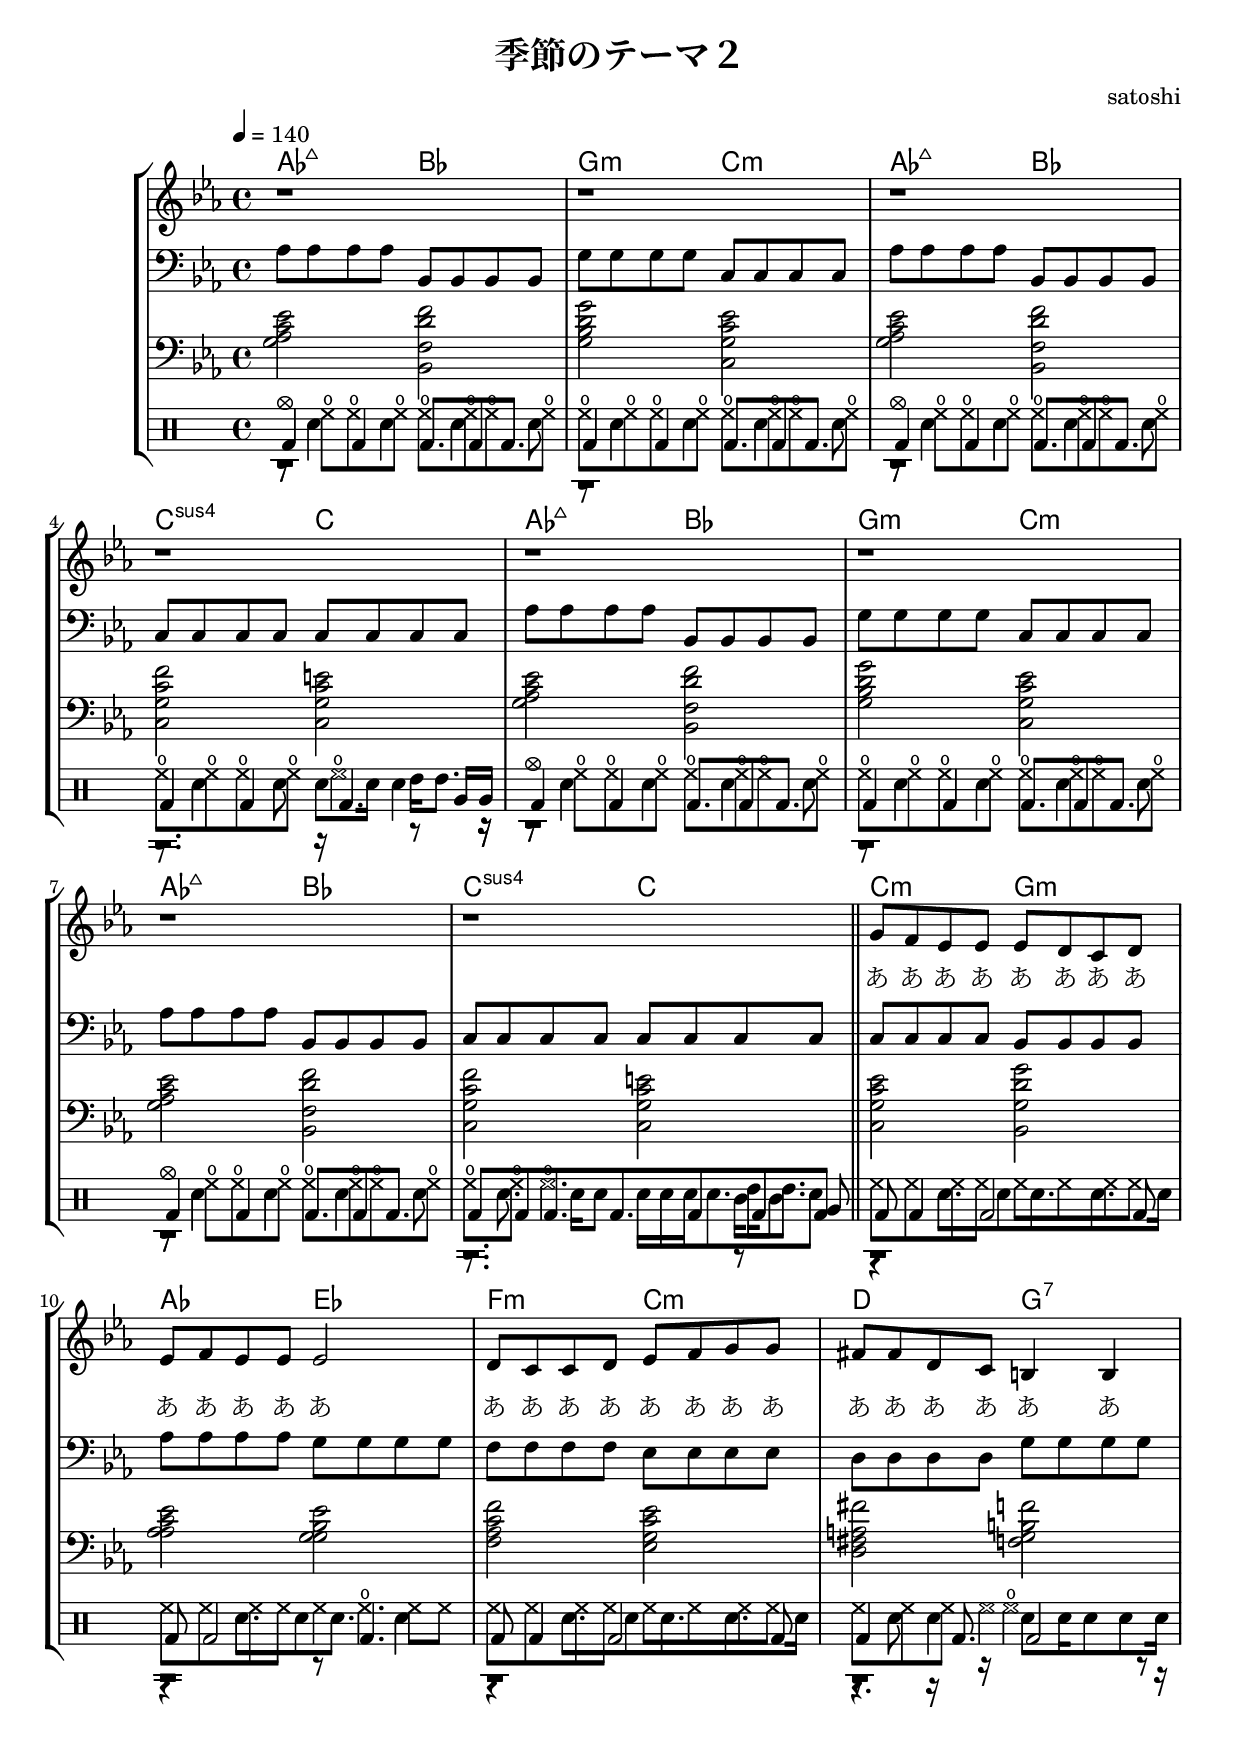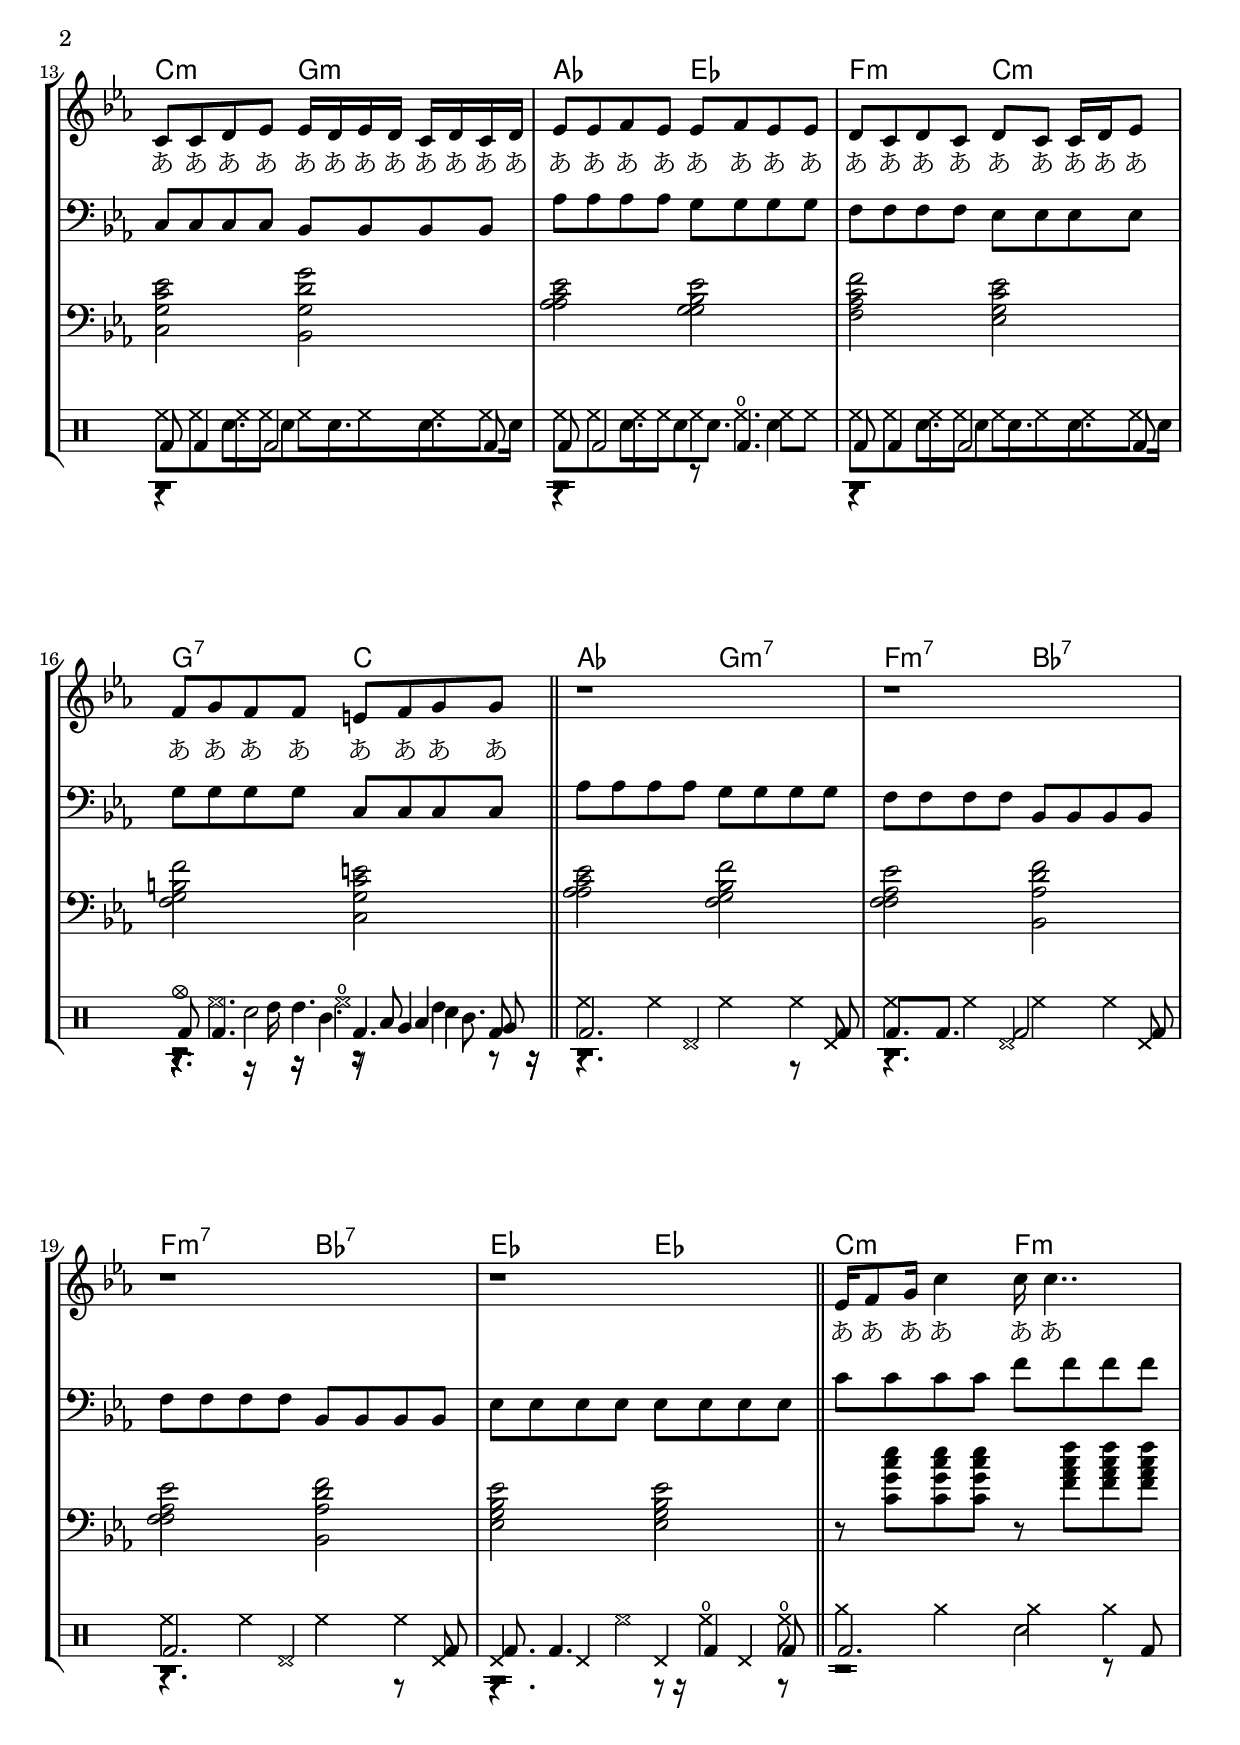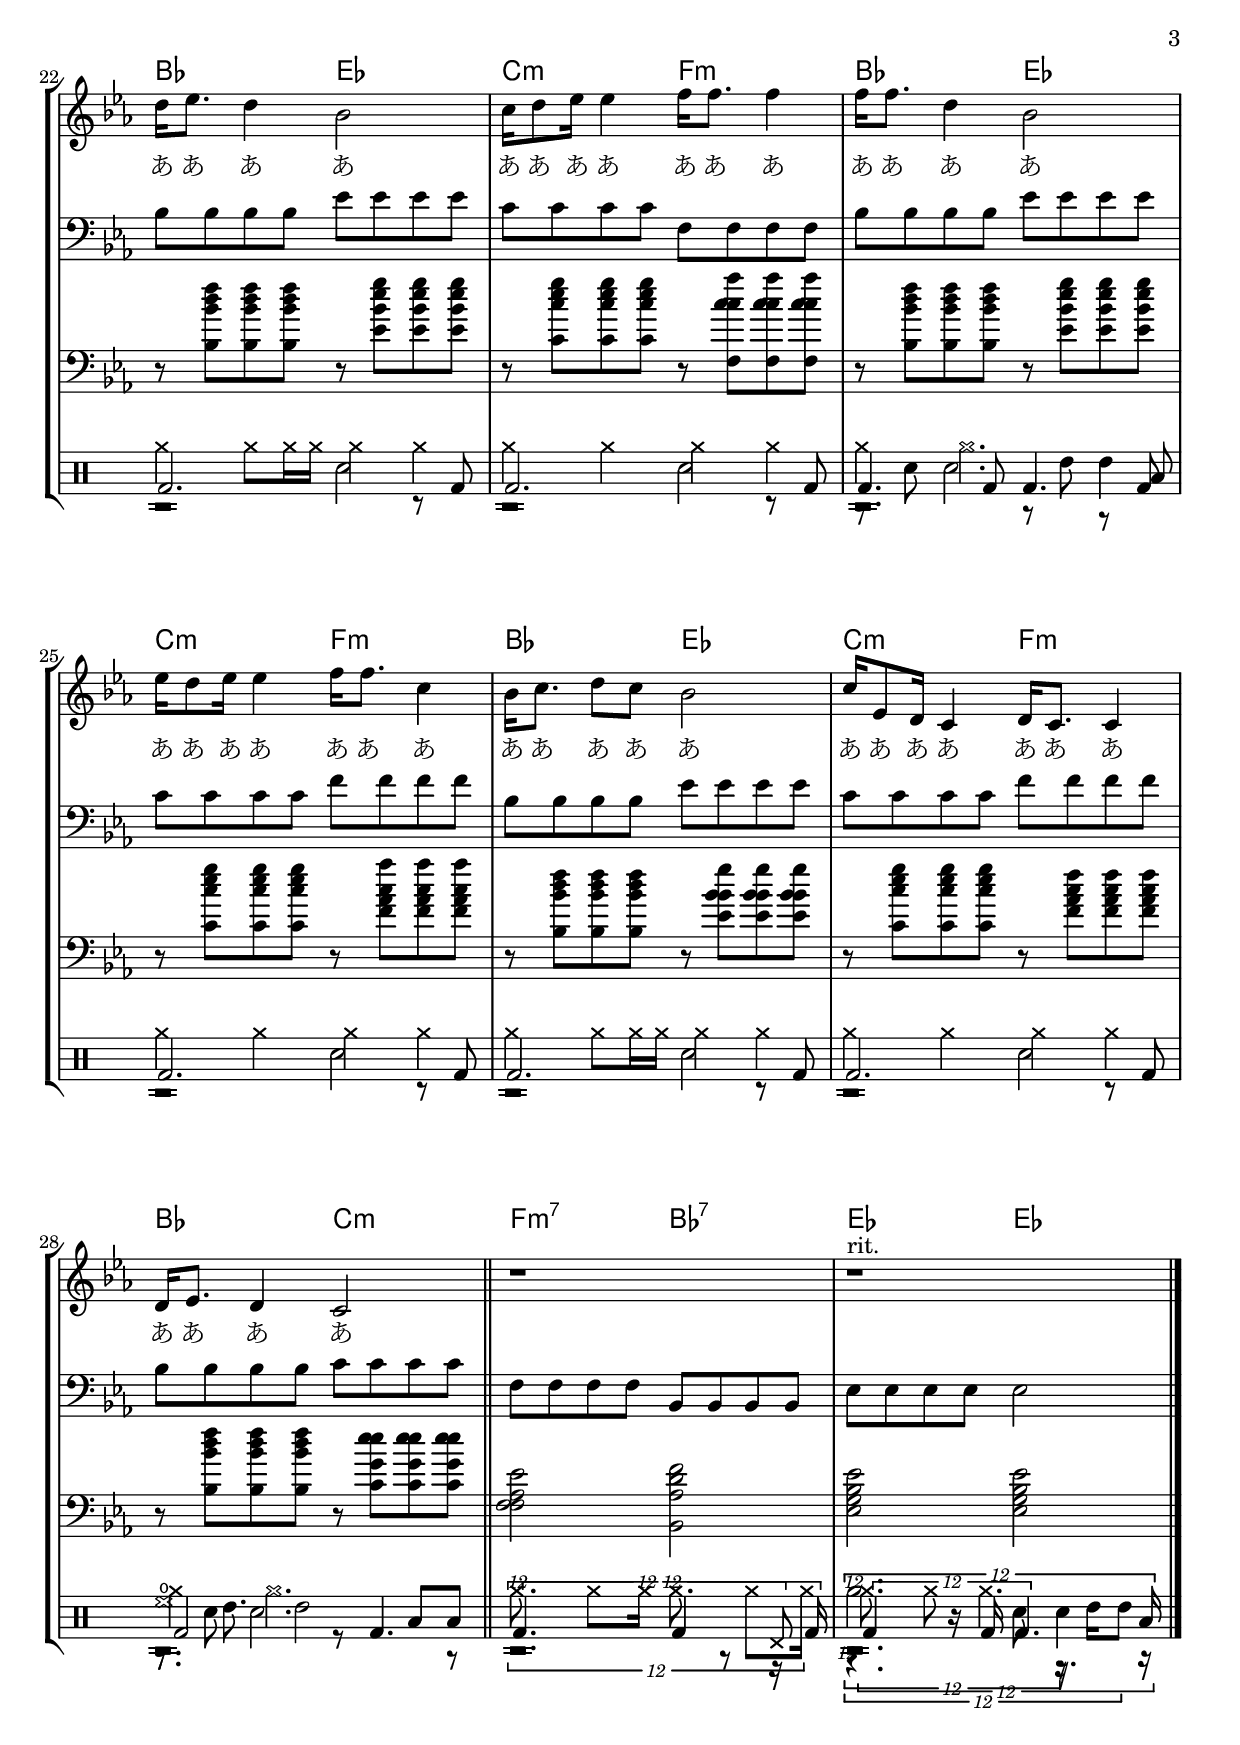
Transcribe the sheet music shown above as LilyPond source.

\version "2.12.1"

\header {
	title = \markup {季節のテーマ２}
	composer = \markup \center-column {satoshi}
}

harmony = \chordmode {
	as2:maj7 bes g:m c:m as:maj7 bes c:sus4 c as:maj7 bes g:m c:m as:maj7 bes c:sus4 c 

	c:m g:m as es f:m c:m d g:7 c:m g:m as es f:m c:m g:7 c 

	as g:min7 f:min7 bes:7 f:min7 bes:7 es es 

	c:m f:m bes es c:m f:m bes es c:m f:m bes es c:m f:m bes c:m 

	f:min7 bes:7 es es 
}

melody = {
	\key es \major
	\tempo 4 = 140
	r1 | r1 | r1 | r1 | r1 | r1 | r1 | r1   
	\set Staff.midiInstrument = #"mmi0.52"
	 g'8  f'8  es'8  es'8  es'8  d'8  c'8  d'8 
	es'8  f'8  es'8  es'8  es'2 
	d'8  c'8  c'8  d'8  es'8  f'8  g'8  g'8 
	fis'8  fis'8  d'8  c'8  b4  b4 
	c'8  c'8  d'8  es'8  es'16  d'16  es'16  d'16  c'16  d'16  c'16  d'16 
	es'8  es'8  f'8  es'8  es'8  f'8  es'8  es'8 
	d'8  c'8  d'8  c'8  d'8  c'8  c'16  d'16  es'8 
	f'8  g'8  f'8  f'8  e'8  f'8  g'8  g'8
	r1 | r1 | r1 | r1   
	\set Staff.midiInstrument = #"mmi0.52"
	 es'16  f'8  g'16  c''4  c''16  c''4.. 
	d''16  es''8.  d''4  bes'2 
	c''16  d''8  es''16  es''4  f''16  f''8.  f''4 
	f''16  f''8.  d''4  bes'2 
	es''16  d''8  es''16  es''4  f''16  f''8.  c''4 
	bes'16  c''8.  d''8  c''8  bes'2 
	c''16  es'8  d'16  c'4  d'16  c'8.  c'4 
	d'16  es'8.  d'4  c'2
	r1 | r1^"rit." \bar "|."
}

words = \lyricmode {
	
	あ  あ  あ  あ  あ  あ  あ  あ  あ  あ  あ  あ  あ  あ  あ  あ  あ  あ  あ  あ  あ  あ  あ  あ  あ  あ  あ  あ  あ  あ  あ  あ  あ  あ  あ  あ  あ  あ  あ  あ  あ  あ  あ  あ  あ  あ  あ  あ  あ  あ  あ  あ  あ  あ  あ  あ  あ  あ  あ  あ  あ  あ  あ  あ  
	
	あ  あ  あ  あ  あ  あ  あ  あ  あ  あ  あ  あ  あ  あ  あ  あ  あ  あ  あ  あ  あ  あ  あ  あ  あ  あ  あ  あ  あ  あ  あ  あ  あ  あ  あ  あ  あ  あ  あ  あ  あ  あ  あ  あ  
	
}

tempochange = {
	\tempo 4 = 140
	r1 | r1 | r1 | r1 | r1 | r1 | r1 | r1 \bar "||"
	\tempo 4 = 140
	r1 | r1 | r1 | r1 | r1 | r1 | r1 | r1 \bar "||"
	\tempo 4 = 140
	r1 | r1 | r1 | r1 \bar "||"
	\tempo 4 = 140
	r1 | r1 | r1 | r1 | r1 | r1 | r1 | r1 \bar "||"
	\tempo 4 = 140
	r1 | \tempo 4 = 105 r2 \tempo 4 = 93 r2 \bar "|."
}

mainacc = {
	\clef bass
	\set Staff.midiInstrument = #"Electric Bass (pick)"
	\key es \major
	\tempo 4 = 140
	as8 as8 as8 as8
	bes,8 bes,8 bes,8 bes,8
	g8 g8 g8 g8
	c8 c8 c8 c8
	as8 as8 as8 as8
	bes,8 bes,8 bes,8 bes,8
	c8 c8 c8 c8
	c8 c8 c8 c8
	as8 as8 as8 as8
	bes,8 bes,8 bes,8 bes,8
	g8 g8 g8 g8
	c8 c8 c8 c8
	as8 as8 as8 as8
	bes,8 bes,8 bes,8 bes,8
	c8 c8 c8 c8
	c8 c8 c8 c8
	\bar "||"

	\set Staff.midiInstrument = #"Electric Bass (pick)"
	c8 c8 c8 c8
	bes,8 bes,8 bes,8 bes,8
	as8 as8 as8 as8
	g8 g8 g8 g8
	f8 f8 f8 f8
	es8 es8 es8 es8
	d8 d8 d8 d8
	g8 g8 g8 g8
	c8 c8 c8 c8
	bes,8 bes,8 bes,8 bes,8
	as8 as8 as8 as8
	g8 g8 g8 g8
	f8 f8 f8 f8
	es8 es8 es8 es8
	g8 g8 g8 g8
	c8 c8 c8 c8
	\bar "||"

	\set Staff.midiInstrument = #"Electric Bass (pick)"
	as8 as8 as8 as8
	g8 g8 g8 g8
	f8 f8 f8 f8
	bes,8 bes,8 bes,8 bes,8
	f8 f8 f8 f8
	bes,8 bes,8 bes,8 bes,8
	es8 es8 es8 es8
	es8 es8 es8 es8
	\bar "||"

	\set Staff.midiInstrument = #"Electric Bass (pick)"
	c'8 c'8 c'8 c'8
	f'8 f'8 f'8 f'8
	bes8 bes8 bes8 bes8
	es'8 es'8 es'8 es'8
	c'8 c'8 c'8 c'8
	f8 f8 f8 f8
	bes8 bes8 bes8 bes8
	es'8 es'8 es'8 es'8
	c'8 c'8 c'8 c'8
	f'8 f'8 f'8 f'8
	bes8 bes8 bes8 bes8
	es'8 es'8 es'8 es'8
	c'8 c'8 c'8 c'8
	f'8 f'8 f'8 f'8
	bes8 bes8 bes8 bes8
	c'8 c'8 c'8 c'8
	\bar "||"

	\set Staff.midiInstrument = #"Electric Bass (pick)"
	f8 f8 f8 f8
	bes,8 bes,8 bes,8 bes,8
	es8 es8 es8 es8
	es2
	\bar "|."
}

subacc = {
	\clef bass
	\set Staff.midiInstrument = #"Overdriven Guitar"
	\key es \major
	\tempo 4 = 140
	<as g c' es'>2
	<bes, f d' f'>2
	<g bes d' g'>2
	<c g c' es'>2
	<as g c' es'>2
	<bes, f d' f'>2
	<c g c' f'>2
	<c g c' e'>2
	<as g c' es'>2
	<bes, f d' f'>2
	<g bes d' g'>2
	<c g c' es'>2
	<as g c' es'>2
	<bes, f d' f'>2
	<c g c' f'>2
	<c g c' e'>2
	\bar "||"

	\set Staff.midiInstrument = #"Overdriven Guitar"
	<c g c' es'>2
	<bes, g d' g'>2
	<as as c' es'>2
	<g g bes es'>2
	<f as c' f'>2
	<es g c' es'>2
	<d fis a fis'>2
	<g f b f'>2
	<c g c' es'>2
	<bes, g d' g'>2
	<as as c' es'>2
	<g g bes es'>2
	<f as c' f'>2
	<es g c' es'>2
	<g f b f'>2
	<c g c' e'>2
	\bar "||"

	\set Staff.midiInstrument = #"Overdriven Guitar"
	<as as c' es'>2
	<g f bes f'>2
	<f f as es'>2
	<bes, as d' f'>2
	<f f as es'>2
	<bes, as d' f'>2
	<es g bes es'>2
	<es g bes es'>2
	\bar "||"

	\set Staff.midiInstrument = #"Overdriven Guitar"
	r8 <c' g' c'' es''>8 <c' g' c'' es''>8 <c' g' c'' es''>8
	r8 <f' as' c'' f''>8 <f' as' c'' f''>8 <f' as' c'' f''>8
	r8 <bes bes' d'' f''>8 <bes bes' d'' f''>8 <bes bes' d'' f''>8
	r8 <es' bes' es'' g''>8 <es' bes' es'' g''>8 <es' bes' es'' g''>8
	r8 <c' c'' es'' g''>8 <c' c'' es'' g''>8 <c' c'' es'' g''>8
	r8 <f c'' c'' as''>8 <f c'' c'' as''>8 <f c'' c'' as''>8
	r8 <bes bes' d'' f''>8 <bes bes' d'' f''>8 <bes bes' d'' f''>8
	r8 <es' bes' es'' g''>8 <es' bes' es'' g''>8 <es' bes' es'' g''>8
	r8 <c' c'' es'' g''>8 <c' c'' es'' g''>8 <c' c'' es'' g''>8
	r8 <f' as' c'' as''>8 <f' as' c'' as''>8 <f' as' c'' as''>8
	r8 <bes bes' d'' f''>8 <bes bes' d'' f''>8 <bes bes' d'' f''>8
	r8 <es' bes' bes' g''>8 <es' bes' bes' g''>8 <es' bes' bes' g''>8
	r8 <c' c'' es'' g''>8 <c' c'' es'' g''>8 <c' c'' es'' g''>8
	r8 <f' as' c'' f''>8 <f' as' c'' f''>8 <f' as' c'' f''>8
	r8 <bes bes' d'' f''>8 <bes bes' d'' f''>8 <bes bes' d'' f''>8
	r8 <c' g' es'' es''>8 <c' g' es'' es''>8 <c' g' es'' es''>8
	\bar "||"

	\set Staff.midiInstrument = #"Overdriven Guitar"
	<f f as es'>2
	<bes, as d' f'>2
	<es g bes es'>2
	<es g bes es'>2
	\bar "|."
}

percA = {
	\drummode {
	r8 hho8 hho8 hho8 hho8 hho8 hho8 hho8  |hho8 hho8 hho8 hho8 hho8 hho8 hho8 hho8  |r8 hho8 hho8 hho8 hho8 hho8 hho8 hho8  |hho8 hho8 hho8 hho8 hho2  |r8 hho8 hho8 hho8 hho8 hho8 hho8 hho8  |hho8 hho8 hho8 hho8 hho8 hho8 hho8 hho8  |r8 hho8 hho8 hho8 hho8 hho8 hho8 hho8  |hho8 hho8 hho2.  \bar "||"
	hh8 hh8 hh8 hh8 hh8 hh8 hh8 hh8  |hh8 hh8 hh8 hh8 hh4 hh8 hh8  |hh8 hh8 hh8 hh8 hh8 hh8 hh8 hh8  |hh8 hh8 hh8 hh2 r8  |hh8 hh8 hh8 hh8 hh8 hh8 hh8 hh8  |hh8 hh8 hh8 hh8 hh4 hh8 hh8  |hh8 hh8 hh8 hh8 hh8 hh8 hh8 hh8  |r8 hh2. r8  \bar "||"
	r1  |r1  |r1  |r2 r8 hho4 hho8  \bar "||"
	cymr4 cymr4 cymr4 cymr4  |cymr4 cymr8 cymr16 cymr16 cymr4 cymr4  |cymr4 cymr4 cymr4 cymr4  |cymr4 cymr2.  |cymr4 cymr4 cymr4 cymr4  |cymr4 cymr8 cymr16 cymr16 cymr4 cymr4  |cymr4 cymr4 cymr4 cymr4  |cymr4 cymr2.  \bar "||"
	\times 16/12{ cymr8. cymr8 cymr16 cymr8. cymr8 cymr16 } |\times 16/12{ cymr8. cymr8 cymr4. r16 } \bar "|."
	}
}

percB = {
	\drummode {
	r8 sn4 sn4 sn4 sn8  |r8 sn4 sn4 sn4 sn8  |r8 sn4 sn4 sn4 sn8  |r8 sn4 sn8 sn8 sn16 sn4 r16  |r8 sn4 sn4 sn4 sn8  |r8 sn4 sn4 sn4 sn8  |r8 sn4 sn4 sn4 sn8  |r8 sn8. sn16 sn8 sn16 sn16 sn16 sn8. sn8  \bar "||"
	r4 sn8. sn8 sn8. sn8. sn16  |r4 sn8. sn8 sn8. sn4  |r4 sn8. sn8 sn8. sn8. sn16  |r8 sn8 sn4 sn8 sn16 sn8 sn8 sn16  |r4 sn8. sn8 sn8. sn8. sn16  |r4 sn8. sn8 sn8. sn4  |r4 sn8. sn8 sn8. sn8. sn16  |r4 sn2 sn4  \bar "||"
	r4. hhp2 hhp8  |r4. hhp2 hhp8  |r4. hhp2 hhp8  |hhp4 hhp4 hhp4 hhp4  \bar "||"
	r2 sn2  |r2 sn2  |r2 sn2  |r8 sn8 sn2.  |r2 sn2  |r2 sn2  |r2 sn2  |r8 sn8 sn2.  \bar "||"
	\times 16/12{ r2 r8 hhp8 } |\times 16/12{ r2. } \bar "|."
	}
}

percC = {
	\drummode {
	bd4 bd4 bd8. bd8 bd8.  |bd4 bd4 bd8. bd8 bd8.  |bd4 bd4 bd8. bd8 bd8.  |bd4 bd4 r16 bd4. r16  |bd4 bd4 bd8. bd8 bd8.  |bd4 bd4 bd8. bd8 bd8.  |bd4 bd4 bd8. bd8 bd8.  |bd8 bd8 bd8. bd8. bd8 bd8 bd8  \bar "||"
	bd8 bd4 bd2 bd8  |bd8 bd2 bd4.  |bd8 bd4 bd2 bd8  |bd4 r16 bd8. bd2  |bd8 bd4 bd2 bd8  |bd8 bd2 bd4.  |bd8 bd4 bd2 bd8  |bd8 bd4. bd4. bd8  \bar "||"
	hh4 hh4 hh4 hh4  |hh4 hh4 hh4 hh4  |hh4 hh4 hh4 hh4  |r4. hh2 r8  \bar "||"
	bd2. r8 bd8  |bd2. r8 bd8  |bd2. r8 bd8  |bd4. bd8 bd4. bd8  |bd2. r8 bd8  |bd2. r8 bd8  |bd2. r8 bd8  |bd2 r8 bd4.  \bar "||"
	\times 16/12{ bd4. bd4 r16 bd16 } |\times 16/12{ bd4 r16 bd16 bd4. } \bar "|."
	}
}

percD = {
	\drummode {
	cymc1  |r1  |cymc1  |r1  |cymc1  |r1  |cymc1  |r1  \bar "||"
	r1  |r2 r8 hho4.  |r1  |r4. r16 hho2 r16  |r1  |r2 r8 hho4.  |r1  |r4. r16 hho2 r16  \bar "||"
	bd2. r8 bd8  |bd8. bd8. bd2 bd8  |bd2. r8 bd8  |bd8. bd4. r16 bd4 bd8  \bar "||"
	r1 |r1 |r1 |r2 r8 tommh8 tommh4  |r1 |r1 |r1 |r8. tommh8. tommh2 r8  \bar "||"
	\times 16/12{ r2. } |\times 16/12{ rb2. } \bar "|."
	}
}

percE = {
	\drummode {
	r1 |r1 |r1 |r2. tommh16 tommh8.  |r1 |r1 |r1 |r2. tommh16 tommh8.  \bar "||"
	r1 |r1 |r1 |r1 |r1 |r1 |r1 |cymc1  \bar "||"
	r1 | r1 | r1 | r1 \bar "||"
	r1 |r1 |r1 |r2. r8 toml8  |r1 |r1 |r1 |r2. toml8 toml8  \bar "||"
	r1 |\times 16/12{ r4. sn8 sn4 } \bar "|."
	}
}

percF = {
	\drummode {
	r1 |r1 |r1 |r2. r8 tomfh16 tomfh16  |r1 |r1 |r1 |r2. r8 tomfh8  \bar "||"
	r1 |r1 |r1 |r1 |r1 |r1 |r1 |r4 r16 tommh16 tommh4. tommh4  \bar "||"
	r1 | r1 | r1 | r1 \bar "||"
	r1 |r1 |r1 |r1 |r1 |r1 |r1 |hho1  \bar "||"
	r1 |\times 16/12{ r2 r16 tommh16 tommh8 } \bar "|."
	}
}

percG = {
	\drummode {
	r1 |r1 |r1 |r1 |r1 |r1 |r1 |r2. tomml16 tomml8.  \bar "||"
	r1 |r1 |r1 |r1 |r1 |r1 |r1 |r4. r16 tomml4. tomml8.  \bar "||"
	r1 | r1 | r1 | r1 \bar "||"
	r1 | r1 | r1 | r1 | r1 | r1 | r1 | r1 \bar "||"
	r1 |\times 16/12{ r2 r8. toml16 } \bar "|."
	}
}

percH = {
	\drummode {
	r1 | r1 | r1 | r1 | r1 | r1 | r1 | r1 \bar "||"
	r1 |r1 |r1 |r1 |r1 |r1 |r1 |r2 r16 toml8 toml4 r16  \bar "||"
	r1 | r1 | r1 | r1 \bar "||"
	r1 | r1 | r1 | r1 | r1 | r1 | r1 | r1 \bar "||"
	r1 | r1 \bar "|."
	}
}

percI = {
	\drummode {
	r1 | r1 | r1 | r1 | r1 | r1 | r1 | r1 \bar "||"
	r1 |r1 |r1 |r1 |r1 |r1 |r1 |r2 r8 tomfh4 tomfh8  \bar "||"
	r1 | r1 | r1 | r1 \bar "||"
	r1 | r1 | r1 | r1 | r1 | r1 | r1 | r1 \bar "||"
	r1 | r1 \bar "|."
	}
}

\score {
	<<
		\new StaffGroup <<
			\new ChordNames {\harmony}
			\new Voice = "melody" {\melody}
			\new Lyrics \lyricsto "melody" \words
			\new Staff = "mainacc" {\mainacc}
			\new Staff = "subacc" {\subacc}
			\new DrumStaff <<
				\new DrumVoice {\percA}
				\new DrumVoice {\percB}
				\new DrumVoice {\percC}
				\new DrumVoice {\percD}
				\new DrumVoice {\percE}
				\new DrumVoice {\percF}
				\new DrumVoice {\percG}
				\new DrumVoice {\percH}
				\new DrumVoice {\percI}
			>>
		>>
	>>
	\layout { }
}
